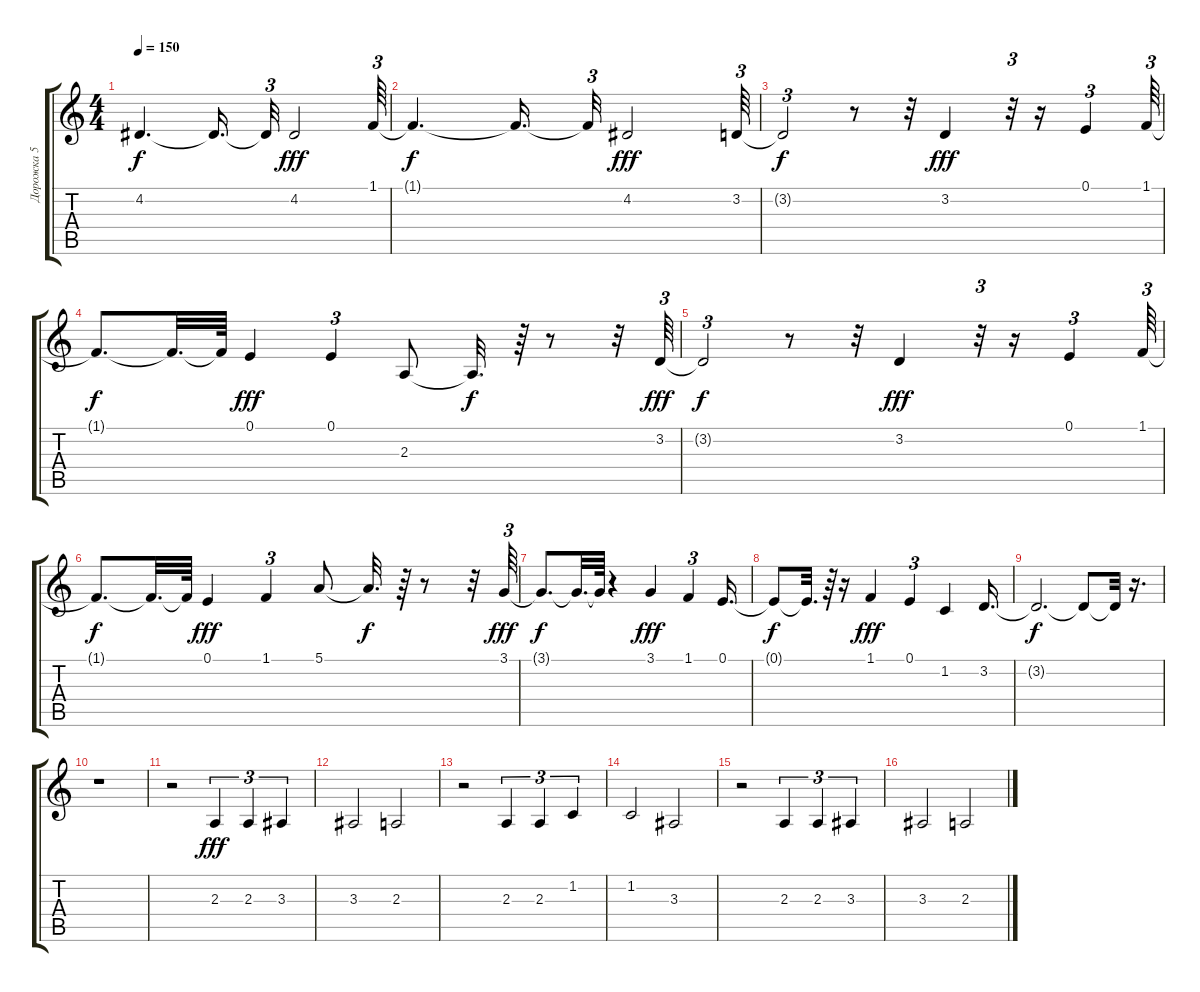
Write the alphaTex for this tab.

\track ("Дорожка 5" "Дорожка 5") {instrument lead8bassandlead}
\staff {score tabs}
\tuning (E4 B3 G3 D3 A2 E2) {hide}
\ts (4 4)
\tempo 150
\clef g2
\ks c
4.2{t}.4{d dy f} 4.2{t}.16{d} 4.2{t}.32{tu (3 2)} 4.2.2{dy fff} 1.1.64{tu (3 2)} |
1.1{t}.4{d dy f} 1.1{t}.16{d} 1.1{t}.32{tu (3 2)} 4.2.2{dy fff} 3.2.64{tu (3 2)} |
3.2{t}.2{tu (3 2) dy f} r.8 r.32 3.2.4{dy fff} r.32{tu (3 2)} r.16 0.1.4{tu (3 2)} 1.1.64{tu (3 2)} |
1.1{t}.8{d dy f} 1.1{t}.32{d} 1.1{t}.64 0.1.4{dy fff} 0.1.4{tu (3 2)} 2.3.8 2.3{t}.32{d dy f} r.64 r.8 r.32 3.2.64{tu (3 2) dy fff} |
3.2{t}.2{tu (3 2) dy f} r.8 r.32 3.2.4{dy fff} r.32{tu (3 2)} r.16 0.1.4{tu (3 2)} 1.1.64{tu (3 2)} |
1.1{t}.8{d dy f} 1.1{t}.32{d} 1.1{t}.64 0.1.4{dy fff} 1.1.4{tu (3 2)} 5.1.8 5.1{t}.32{d dy f} r.64 r.8 r.32 3.1.64{tu (3 2) dy fff} |
3.1{t}.8{d dy f} 3.1{t}.32{d} 3.1{t}.64 r.4 3.1.4{dy fff} 1.1.4{tu (3 2)} 0.1.16{d} |
0.1{t}.8{dy f} 0.1{t}.32{d} r.64 r.16 1.1.4{dy fff} 0.1.4{tu (3 2)} 1.2.4 3.2.16{d} |
3.2{t}.2{d dy f} 3.2{t}.8 3.2{t}.32 r.16{d} |
r.1 |
r.2 2.3.4{tu (3 2) dy fff} 2.3.4{tu (3 2)} 3.3.4{tu (3 2)} |
3.3.2 2.3.2 |
r.2 2.3.4{tu (3 2)} 2.3.4{tu (3 2)} 1.2.4{tu (3 2)} |
1.2.2 3.3.2 |
r.2 2.3.4{tu (3 2)} 2.3.4{tu (3 2)} 3.3.4{tu (3 2)} |
3.3.2 2.3.2
